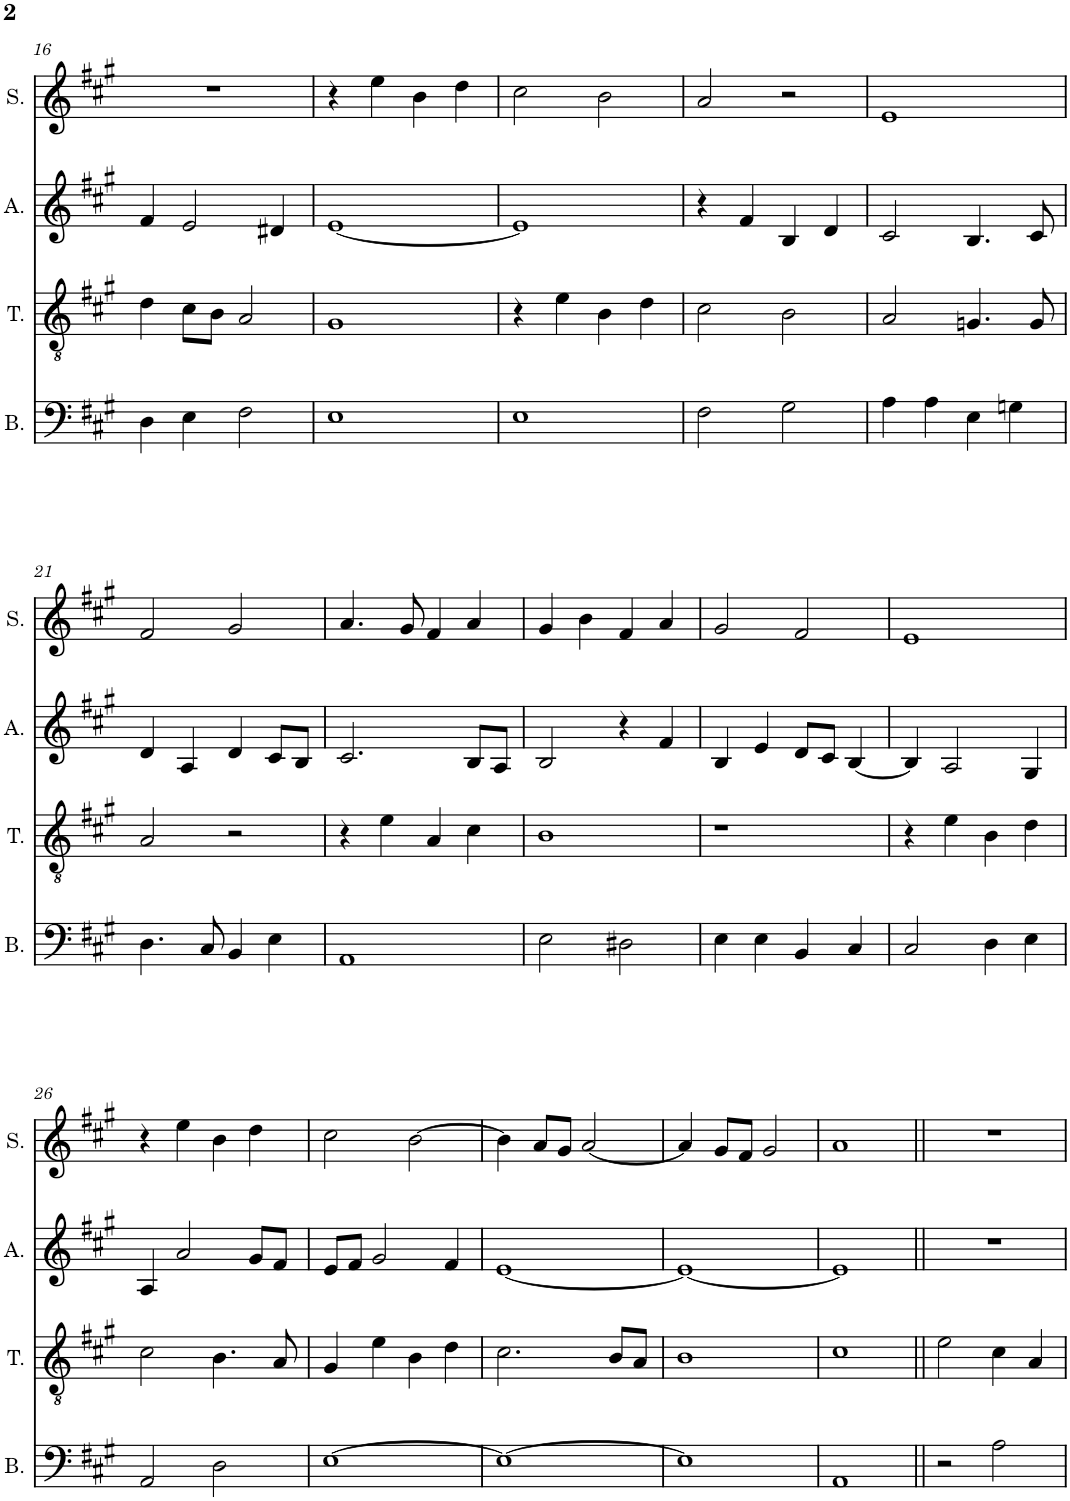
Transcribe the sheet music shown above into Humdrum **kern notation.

**kern	**kern	**kern	**kern
*part4	*part3	*part2	*part1
*staff4	*staff3	*staff2	*staff1
*I"Basse	*I"Tenor	*I"Alto	*I"Soprano
*I'B.	*I'T.	*I'A.	*I'S.
!!LO:PB:g=z
*clefF4	*clefGv2	*clefG2	*clefG2
*k[f#c#g#]	*k[f#c#g#]	*k[f#c#g#]	*k[f#c#g#]
*M4/4	*M4/4	*M4/4	*M4/4
*met(c)	*met(c)	*met(c)	*met(c)
=16	=16	=16	=16
4D\	4d\	4f#/	1r
4E\	8c#\L	2e/	.
.	8B\J	.	.
2F#\	2A/	.	.
.	.	4d#X/	.
=17	=17	=17	=17
1E	1G#	[1e	4r
.	.	.	4ee\
.	.	.	4b\
.	.	.	4dd\
=18	=18	=18	=18
1E	4r	1e]	2cc#\
.	4e\	.	.
.	4B\	.	2b\
.	4d\	.	.
=19	=19	=19	=19
2F#\	2c#\	4r	2a/
.	.	4f#/	.
2G#\	2B\	4B/	2r
.	.	4d/	.
=20	=20	=20	=20
4A\	2A/	2c#/	1e
4A\	.	.	.
4E\	4.Gn/	4.B/	.
4Gn\	.	.	.
.	8G/	8c#/	.
!!LO:LB:g=z
=21	=21	=21	=21
4.D\	2A/	4d/	2f#/
.	.	4A/	.
8C#/	.	.	.
4BB/	2r	4d/	2g#/
4E\	.	8c#/L	.
.	.	8B/J	.
=22	=22	=22	=22
1AA	4r	2.c#/	4.a/
.	4e\	.	.
.	.	.	8g#/
.	4A/	.	4f#/
.	4c#\	8B/L	4a/
.	.	8A/J	.
=23	=23	=23	=23
2E\	1B	2B/	4g#/
.	.	.	4b\
2D#X\	.	4r	4f#/
.	.	4f#/	4a/
=24	=24	=24	=24
4E\	1r	4B/	2g#/
4E\	.	4e/	.
4BB/	.	8d/L	2f#/
.	.	8c#/J	.
4C#/	.	[4B/	.
=25	=25	=25	=25
2C#/	4r	4B/]	1e
.	4e\	2A/	.
4D\	4B\	.	.
4E\	4d\	4G#/	.
!!LO:LB:g=z
=26	=26	=26	=26
2AA/	2c#\	4A/	4r
.	.	2a/	4ee\
2D\	4.B\	.	4b\
.	.	8g#/L	4dd\
.	8A/	8f#/J	.
=27	=27	=27	=27
[1E	4G#/	8e/L	2cc#\
.	.	8f#/J	.
.	4e\	2g#/	.
.	4B\	.	[2b\
.	4d\	4f#/	.
=28	=28	=28	=28
1E_	2.c#\	[1e	4b\]
.	.	.	8a/L
.	.	.	8g#/J
.	.	.	[2a/
.	8B/L	.	.
.	8A/J	.	.
=29	=29	=29	=29
1E]	1B	1e_	4a/]
.	.	.	8g#/L
.	.	.	8f#/J
.	.	.	2g#/
=30	=30	=30	=30
1AA	1c#	1e]	1a
=31||	=31||	=31||	=31||
2r	2e\	1r	1r
2A\	4c#\	.	.
.	4A/	.	.
=	=	=	=
*-	*-	*-	*-
